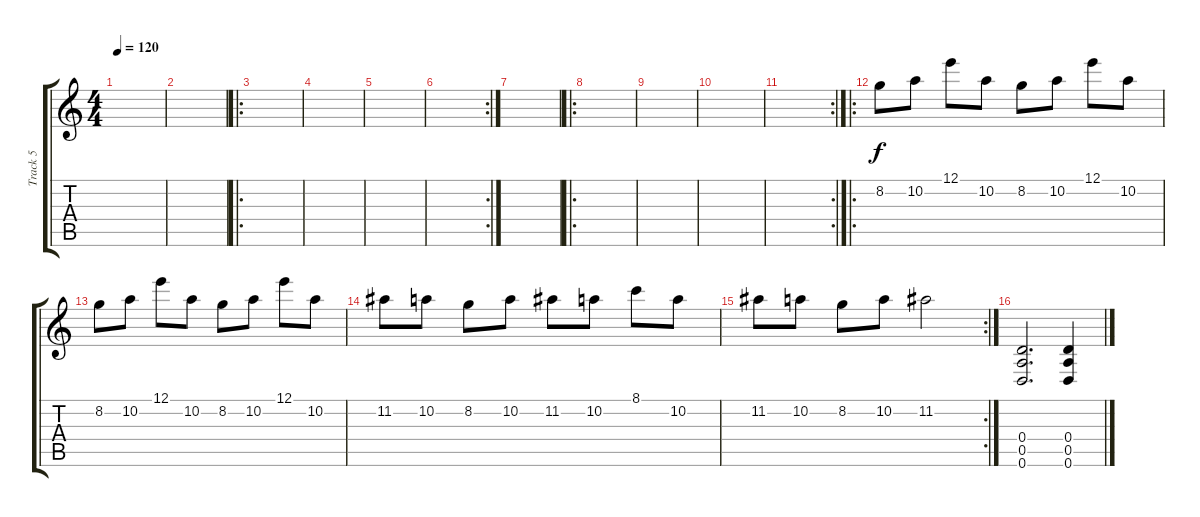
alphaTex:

\track ("Track 5" "Track 5") {instrument distortionguitar}
\staff {score tabs}
\tuning (E4 B3 G3 D3 A2 D2) {hide}
\ts (4 4)
\tempo 120
\clef g2
\ks c
|
|
\ro
|
|
|
\rc 2
|
|
\ro
|
|
|
\rc 2
|
\ro
8.2.8 10.2.8 12.1.8 10.2.8 8.2.8 10.2.8 12.1.8 10.2.8 |
8.2.8 10.2.8 12.1.8 10.2.8 8.2.8 10.2.8 12.1.8 10.2.8 |
11.2.8 10.2.8 8.2.8 10.2.8 11.2.8 10.2.8 8.1.8 10.2.8 |
\rc 2
11.2.8 10.2.8 8.2.8 10.2.8 11.2.2 |
(0.4 0.5 0.6).2{d} (0.4 0.5 0.6).4
